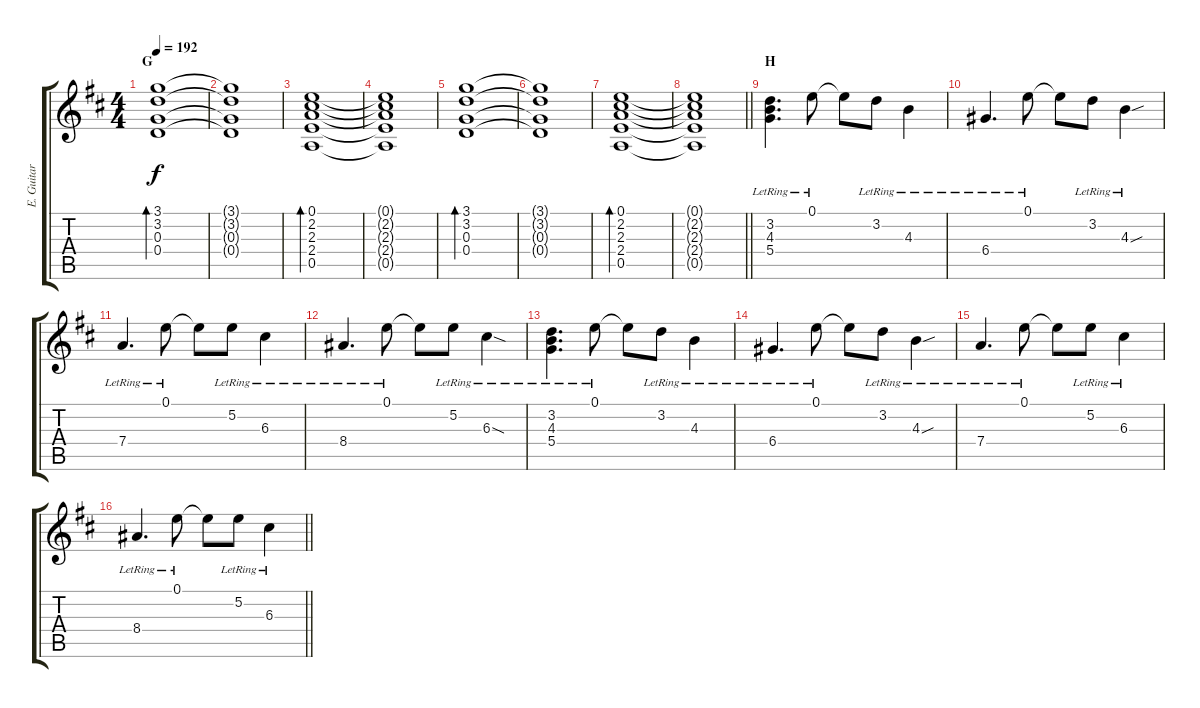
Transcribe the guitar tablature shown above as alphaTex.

\track ("E. Guitar II" "E. Guitar ") {instrument electricguitarclean}
\staff {score tabs}
\tuning (E4 B3 G3 D3 A2 E2) {hide}
\ts (4 4)
\section ("" "G")
\tempo 192
\clef g2
\ks d
(3.1 3.2 0.3 0.4).1{bd 240 dy f} |
(3.1{t} 3.2{t} 0.3{t} 0.4{t}).1 |
(0.1 2.2 2.3 2.4 0.5).1{bd 240} |
(0.1{t} 2.2{t} 2.3{t} 2.4{t} 0.5{t}).1 |
(3.1 3.2 0.3 0.4).1{bd 240} |
(3.1{t} 3.2{t} 0.3{t} 0.4{t}).1 |
(0.1 2.2 2.3 2.4 0.5).1{bd 240} |
\barLineRight lightlight
(0.1{t} 2.2{t} 2.3{t} 2.4{t} 0.5{t}).1 |
\section ("" "H")
(3.2{lr} 4.3{lr} 5.4{lr}).4{d} 0.1{lr}.8 0.1{t}.8 3.2{lr}.8 4.3{lr}.4 |
6.4{lr}.4{d} 0.1{lr}.8 0.1{t}.8 3.2{lr}.8 4.3{sou lr}.4 |
7.4{lr}.4{d} 0.1{lr}.8 0.1{t}.8 5.2{lr}.8 6.3{lr}.4 |
8.4{lr}.4{d} 0.1{lr}.8 0.1{t}.8 5.2{lr}.8 6.3{sod lr}.4 |
(3.2{lr} 4.3{lr} 5.4{lr}).4{d} 0.1{lr}.8 0.1{t}.8 3.2{lr}.8 4.3{lr}.4 |
6.4{lr}.4{d} 0.1{lr}.8 0.1{t}.8 3.2{lr}.8 4.3{sou lr}.4 |
7.4{lr}.4{d} 0.1{lr}.8 0.1{t}.8 5.2{lr}.8 6.3{lr}.4 |
\barLineRight lightlight
8.4{lr}.4{d} 0.1{lr}.8 0.1{t}.8 5.2{lr}.8 6.3{lr}.4
